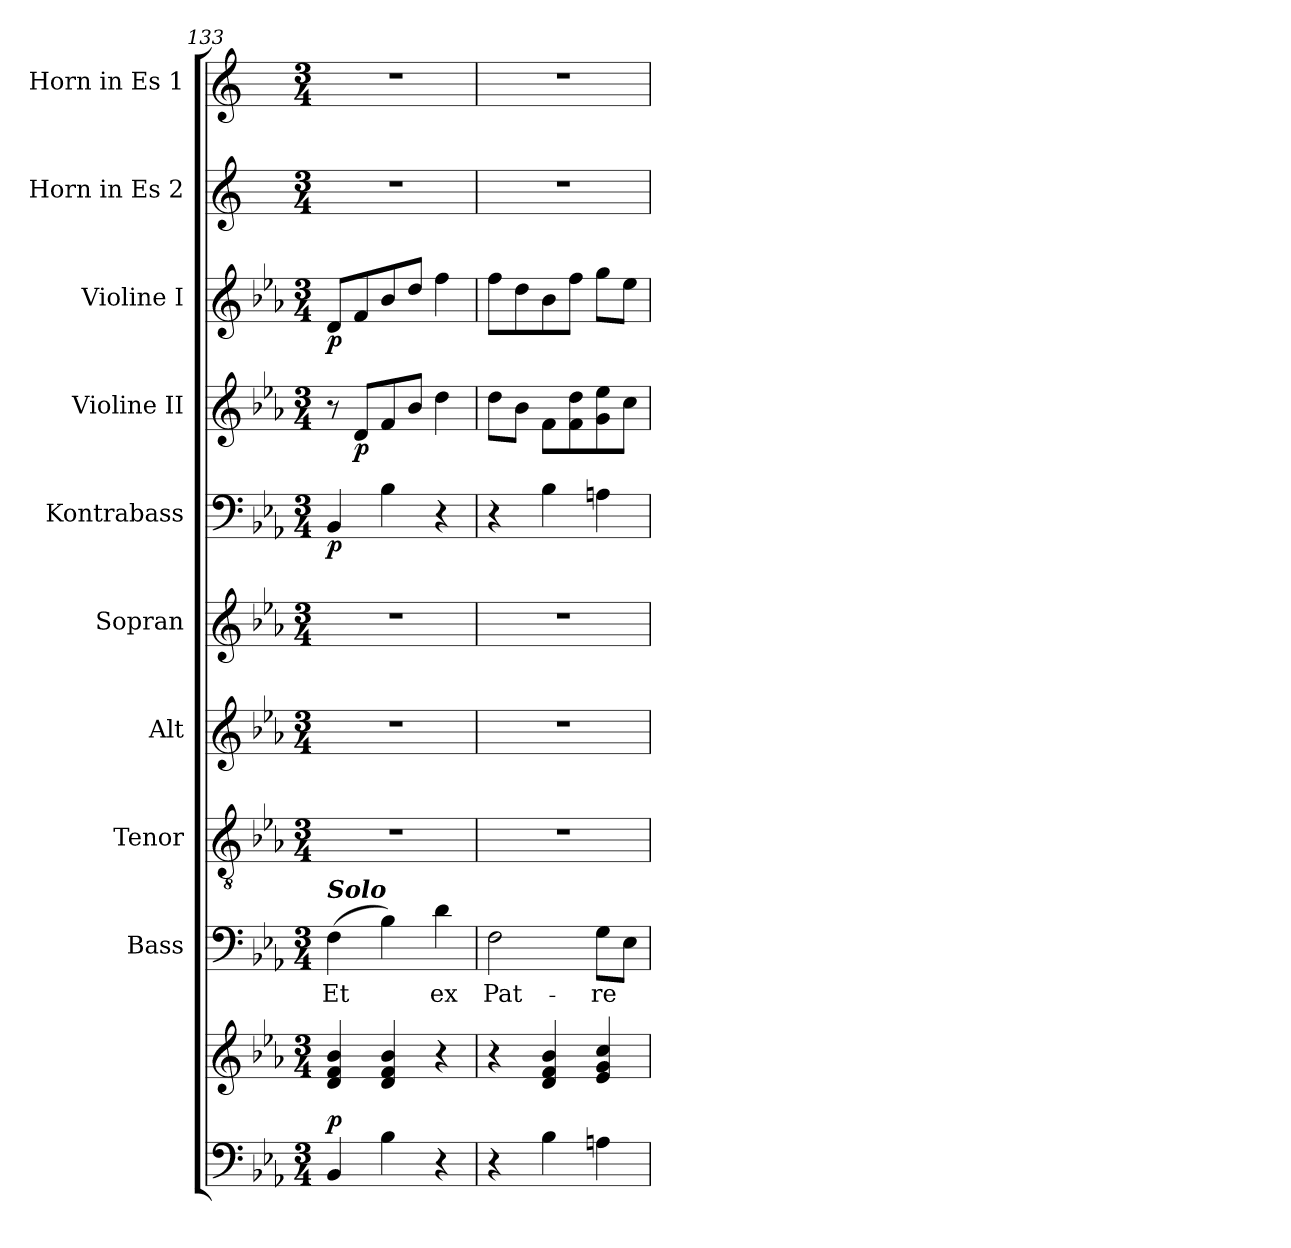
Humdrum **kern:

**kern	**kern	**dynam	**kern	**text	**kern	**kern	**kern	**kern	**dynam	**kern	**dynam	**kern	**dynam	**kern	**kern
*part10	*part10	*part10	*part9	*part9	*part8	*part7	*part6	*part5	*part5	*part4	*part4	*part3	*part3	*part2	*part1
*staff11	*staff10	*staff10/11	*staff9	*staff9	*staff8	*staff7	*staff6	*staff5	*staff5	*staff4	*staff4	*staff3	*staff3	*staff2	*staff1
*	*	*	*I"Bass	*	*I"Tenor	*I"Alt	*I"Sopran	*I"Kontrabass	*	*I"Violine II	*	*I"Violine I	*	*I"Horn in Es 2	*I"Horn in Es 1
*	*	*	*I'B.	*	*I'T.	*I'A.	*I'S.	*I'Kb.	*	*I'Vl. II	*	*I'Vl. I	*	*I'Hr. Es 2	*I'Hr. Es 1
*clefF4	*clefG2	*	*clefF4	*	*clefGv2	*clefG2	*clefG2	*clefF4	*	*clefG2	*	*clefG2	*	*clefG2	*clefG2
*	*	*	*	*	*	*	*	*ITrd7c12	*	*	*	*	*	*ITrd5c9	*ITrd5c9
*k[b-e-a-]	*k[b-e-a-]	*	*k[b-e-a-]	*	*k[b-e-a-]	*k[b-e-a-]	*k[b-e-a-]	*k[b-e-a-]	*	*k[b-e-a-]	*	*k[b-e-a-]	*	*k[b-e-a-]	*k[b-e-a-]
*E-:	*E-:	*	*E-:	*	*E-:	*E-:	*E-:	*E-:	*	*E-:	*	*E-:	*	*E-:	*E-:
*M3/4	*M3/4	*	*M3/4	*	*M3/4	*M3/4	*M3/4	*M3/4	*	*M3/4	*	*M3/4	*	*M3/4	*M3/4
=133	=133	=133	=133	=133	=133	=133	=133	=133	=133	=133	=133	=133	=133	=133	=133
!	!	!	!LO:TX:a:Bi:t=Solo	!	!	!	!	!	!	!	!	!	!	!	!
!	!	!LO:DY:a=2	!	!LO:LY:b	!	!	!	!	!LO:DY:b	!	!	!	!LO:DY:b	!	!
4BB-/	4d/ 4f/ 4b-/	p	(>4F\	Et	2.r	2.r	2.r	4BBB-/	p	8r	.	8d/L	p	2.r	2.r
!	!	!	!	!	!	!	!	!	!	!	!LO:DY:b	!	!	!	!
.	.	.	.	.	.	.	.	.	.	8d/L	p	8f/	.	.	.
4B-\	4d/ 4f/ 4b-/	.	4B-\)	.	.	.	.	4BB-\	.	8f/	.	8b-/	.	.	.
.	.	.	.	.	.	.	.	.	.	8b-/J	.	8dd/J	.	.	.
!	!	!	!	!LO:LY:b	!	!	!	!	!	!	!	!	!	!	!
4r	4r	.	4d\	ex	.	.	.	4r	.	4dd\	.	4ff\	.	.	.
=134	=134	=134	=134	=134	=134	=134	=134	=134	=134	=134	=134	=134	=134	=134	=134
!	!	!	!	!LO:LY:b	!	!	!	!	!	!	!	!	!	!	!
4r	4r	.	2F\	Pat-	2.r	2.r	2.r	4r	.	8dd\L	.	8ff\L	.	2.r	2.r
.	.	.	.	.	.	.	.	.	.	8b-\J	.	8dd\	.	.	.
4B-\	4d/ 4f/ 4b-/	.	.	.	.	.	.	4BB-\	.	8f\L	.	8b-\	.	.	.
.	.	.	.	.	.	.	.	.	.	8f\ 8dd\	.	8ff\J	.	.	.
!	!	!	!	!LO:LY:b	!	!	!	!	!	!	!	!	!	!	!
4An\	4e-/ 4g/ 4cc/	.	8G\L	-re	.	.	.	4AAn\	.	8g\ 8ee-\	.	8gg\L	.	.	.
.	.	.	8E-\J	.	.	.	.	.	.	8cc\J	.	8ee-\J	.	.	.
=	=	=	=	=	=	=	=	=	=	=	=	=	=	=	=
*-	*-	*-	*-	*-	*-	*-	*-	*-	*-	*-	*-	*-	*-	*-	*-
